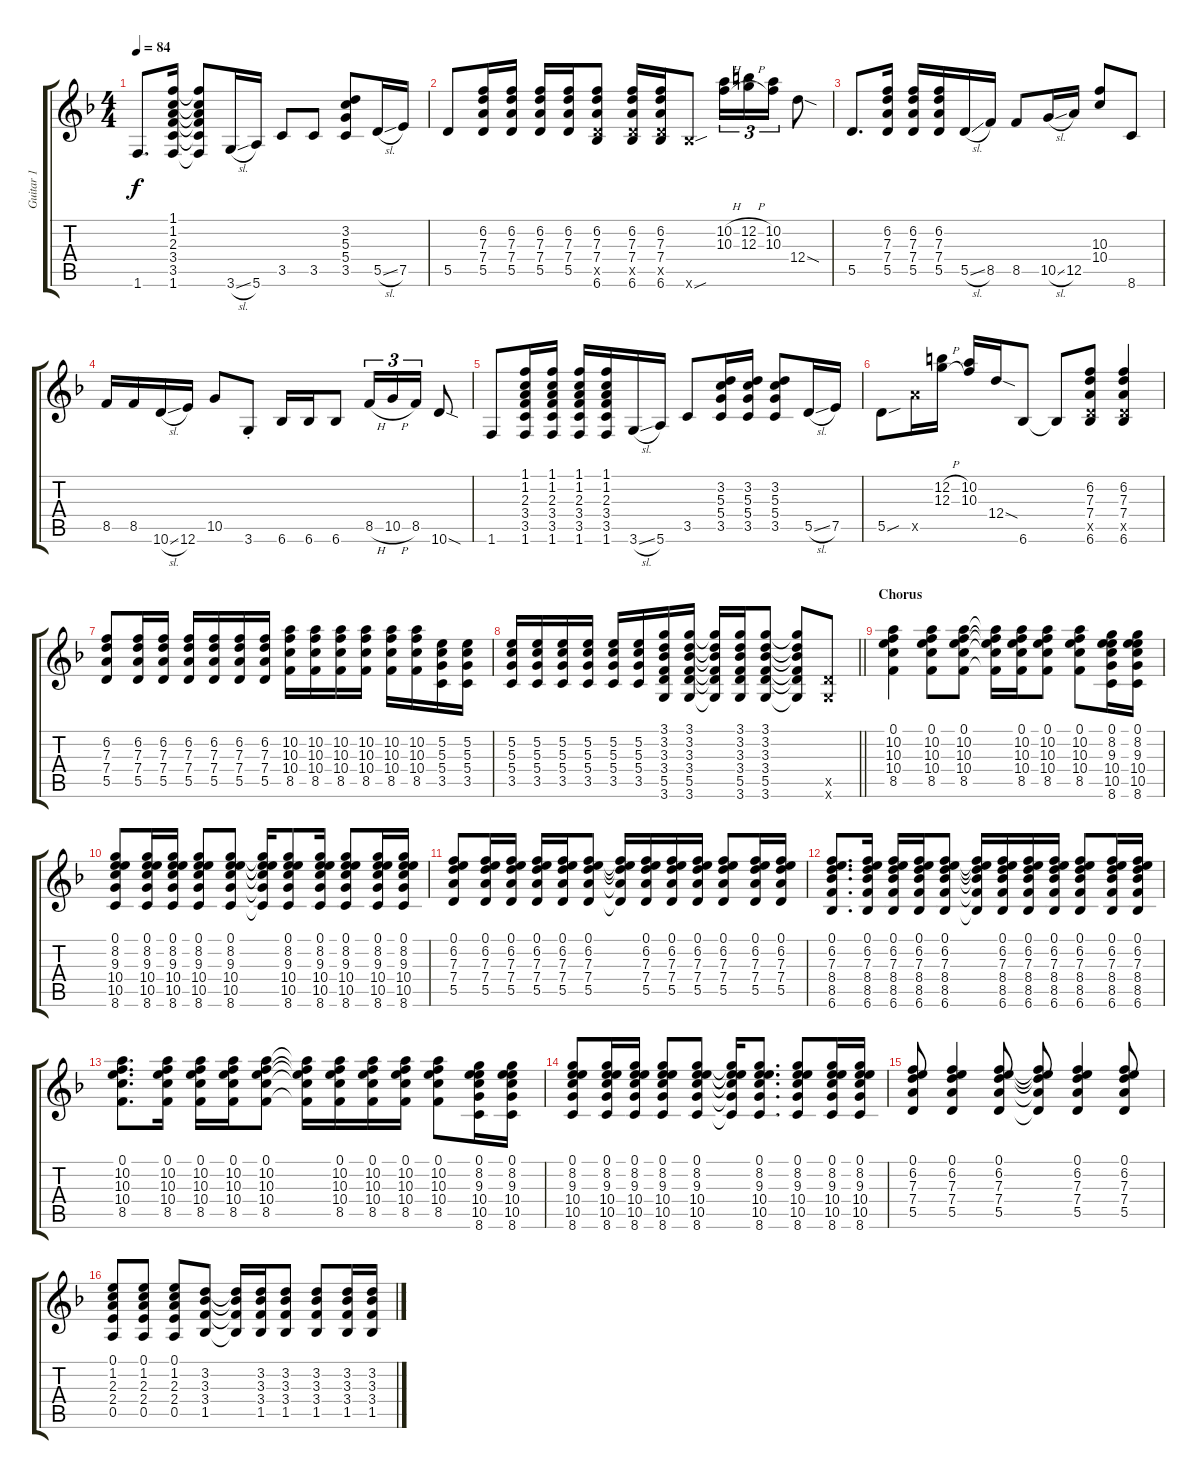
\track ("Guitar 1" "Guitar 1") {instrument electricguitarclean}
\staff {score tabs}
\tuning (E4 B3 G3 D3 A2 E2) {hide}
\ts (4 4)
\tempo 84
\clef g2
\ks f
1.6.8{d dy f} (1.1 1.2 2.3 3.4 3.5 1.6).16 (1.1{t} 1.2{t} 2.3{t} 3.4{t} 3.5{t} 1.6{t}).8 3.6{sl}.16 5.6.16 3.5.8 3.5.8 (3.2 5.3 5.4 3.5).8 5.5{sl}.16 7.5.16 |
5.5.8 (6.2 7.3 7.4 5.5).16 (6.2 7.3 7.4 5.5).16 (6.2 7.3 7.4 5.5).16 (6.2 7.3 7.4 5.5).16 (6.2 7.3 7.4 5.5{x} 6.6).8 (6.2 7.3 7.4 5.5{x} 6.6).16 (6.2 7.3 7.4 5.5{x} 6.6).16 6.6{sou x}.8 (10.2{h} 10.3{h}).16{tu (3 2)} (12.2{h} 12.3{h}).16{tu (3 2)} (10.2 10.3).16{tu (3 2)} 12.4{sod}.8 |
5.5.8{d} (6.2 7.3 7.4 5.5).16 (6.2 7.3 7.4 5.5).16 (6.2 7.3 7.4 5.5).16 5.5{sl}.16 8.5.16 8.5.8 10.5{sl}.16 12.5.16 (10.3 10.4).8 8.6.8 |
8.5.16 8.5.16 10.6{sl}.16 12.6.16 10.5.8 3.6{st}.8 6.6.16 6.6.16 6.6.8 8.5{h}.16{tu (3 2)} 10.5{h}.16{tu (3 2)} 8.5.16{tu (3 2)} 10.6{sod}.8 |
1.6.8 (1.1 1.2 2.3 3.4 3.5 1.6).16 (1.1 1.2 2.3 3.4 3.5 1.6).16 (1.1 1.2 2.3 3.4 3.5 1.6).16 (1.1 1.2 2.3 3.4 3.5 1.6).16 3.6{sl}.16 5.6.16 3.5.8 (3.2 5.3 5.4 3.5).16 (3.2 5.3 5.4 3.5).16 (3.2 5.3 5.4 3.5).8 5.5{sl}.16 7.5.16 |
5.5{sou}.8 12.5{x}.16 (12.2{h} 12.3{h}).16 (10.2 10.3).16 12.4{sod}.16 6.6.8 6.6{t}.8 (6.2 7.3 7.4 5.5{x} 6.6).8 (6.2 7.3 7.4 5.5{x} 6.6).4 |
(6.2 7.3 7.4 5.5).8 (6.2 7.3 7.4 5.5).16 (6.2 7.3 7.4 5.5).16 (6.2 7.3 7.4 5.5).16 (6.2 7.3 7.4 5.5).16 (6.2 7.3 7.4 5.5).16 (6.2 7.3 7.4 5.5).16 (10.2 10.3 10.4 8.5).16 (10.2 10.3 10.4 8.5).16 (10.2 10.3 10.4 8.5).16 (10.2 10.3 10.4 8.5).16 (10.2 10.3 10.4 8.5).16 (10.2 10.3 10.4 8.5).16 (5.2 5.3 5.4 3.5).16 (5.2 5.3 5.4 3.5).16 |
\barLineRight lightlight
(5.2 5.3 5.4 3.5).16 (5.2 5.3 5.4 3.5).16 (5.2 5.3 5.4 3.5).16 (5.2 5.3 5.4 3.5).16 (5.2 5.3 5.4 3.5).16 (5.2 5.3 5.4 3.5).16 (3.1 3.2 3.3 3.4 5.5 3.6).16 (3.1 3.2 3.3 3.4 5.5 3.6).16 (3.1{t} 3.2{t} 3.3{t} 3.4{t} 5.5{t} 3.6{t}).16 (3.1 3.2 3.3 3.4 5.5 3.6).16 (3.1 3.2 3.3 3.4 5.5 3.6).8 (3.1{t} 3.2{t} 3.3{t} 3.4{t} 5.5{t} 3.6{t}).8 (5.5{x} 3.6{x}).8 |
\section ("" "Chorus")
(0.1 10.2 10.3 10.4 8.5).4 (0.1 10.2 10.3 10.4 8.5).8 (0.1 10.2 10.3 10.4 8.5).8 (0.1{t} 10.2{t} 10.3{t} 10.4{t} 8.5{t}).16 (0.1 10.2 10.3 10.4 8.5).16 (0.1 10.2 10.3 10.4 8.5).8 (0.1 10.2 10.3 10.4 8.5).8 (0.1 8.2 9.3 10.4 10.5 8.6).16 (0.1 8.2 9.3 10.4 10.5 8.6).16 |
(0.1 8.2 9.3 10.4 10.5 8.6).8 (0.1 8.2 9.3 10.4 10.5 8.6).16 (0.1 8.2 9.3 10.4 10.5 8.6).16 (0.1 8.2 9.3 10.4 10.5 8.6).8 (0.1 8.2 9.3 10.4 10.5 8.6).8 (0.1{t} 8.2{t} 9.3{t} 10.4{t} 10.5{t} 8.6{t}).16 (0.1 8.2 9.3 10.4 10.5 8.6).8 (0.1 8.2 9.3 10.4 10.5 8.6).16 (0.1 8.2 9.3 10.4 10.5 8.6).8 (0.1 8.2 9.3 10.4 10.5 8.6).16 (0.1 8.2 9.3 10.4 10.5 8.6).16 |
(0.1 6.2 7.3 7.4 5.5).8 (0.1 6.2 7.3 7.4 5.5).16 (0.1 6.2 7.3 7.4 5.5).16 (0.1 6.2 7.3 7.4 5.5).16 (0.1 6.2 7.3 7.4 5.5).16 (0.1 6.2 7.3 7.4 5.5).8 (0.1{t} 6.2{t} 7.3{t} 7.4{t} 5.5{t}).16 (0.1 6.2 7.3 7.4 5.5).16 (0.1 6.2 7.3 7.4 5.5).16 (0.1 6.2 7.3 7.4 5.5).16 (0.1 6.2 7.3 7.4 5.5).8 (0.1 6.2 7.3 7.4 5.5).16 (0.1 6.2 7.3 7.4 5.5).16 |
(0.1 6.2 7.3 8.4 8.5 6.6).8{d} (0.1 6.2 7.3 8.4 8.5 6.6).16 (0.1 6.2 7.3 8.4 8.5 6.6).16 (0.1 6.2 7.3 8.4 8.5 6.6).16 (0.1 6.2 7.3 8.4 8.5 6.6).8 (0.1{t} 6.2{t} 7.3{t} 8.4{t} 8.5{t} 6.6{t}).16 (0.1 6.2 7.3 8.4 8.5 6.6).16 (0.1 6.2 7.3 8.4 8.5 6.6).16 (0.1 6.2 7.3 8.4 8.5 6.6).16 (0.1 6.2 7.3 8.4 8.5 6.6).8 (0.1 6.2 7.3 8.4 8.5 6.6).16 (0.1 6.2 7.3 8.4 8.5 6.6).16 |
(0.1 10.2 10.3 10.4 8.5).8{d} (0.1 10.2 10.3 10.4 8.5).16 (0.1 10.2 10.3 10.4 8.5).16 (0.1 10.2 10.3 10.4 8.5).16 (0.1 10.2 10.3 10.4 8.5).8 (0.1{t} 10.2{t} 10.3{t} 10.4{t} 8.5{t}).16 (0.1 10.2 10.3 10.4 8.5).16 (0.1 10.2 10.3 10.4 8.5).16 (0.1 10.2 10.3 10.4 8.5).16 (0.1 10.2 10.3 10.4 8.5).8 (0.1 8.2 9.3 10.4 10.5 8.6).16 (0.1 8.2 9.3 10.4 10.5 8.6).16 |
(0.1 8.2 9.3 10.4 10.5 8.6).8 (0.1 8.2 9.3 10.4 10.5 8.6).16 (0.1 8.2 9.3 10.4 10.5 8.6).16 (0.1 8.2 9.3 10.4 10.5 8.6).8 (0.1 8.2 9.3 10.4 10.5 8.6).8 (0.1{t} 8.2{t} 9.3{t} 10.4{t} 10.5{t} 8.6{t}).16 (0.1 8.2 9.3 10.4 10.5 8.6).8{d} (0.1 8.2 9.3 10.4 10.5 8.6).8 (0.1 8.2 9.3 10.4 10.5 8.6).16 (0.1 8.2 9.3 10.4 10.5 8.6).16 |
(0.1 6.2 7.3 7.4 5.5).8 (0.1 6.2 7.3 7.4 5.5).4 (0.1 6.2 7.3 7.4 5.5).8 (0.1{t} 6.2{t} 7.3{t} 7.4{t} 5.5{t}).8 (0.1 6.2 7.3 7.4 5.5).4 (0.1 6.2 7.3 7.4 5.5).8 |
(0.1 1.2 2.3 2.4 0.5).8 (0.1 1.2 2.3 2.4 0.5).8 (0.1 1.2 2.3 2.4 0.5).8 (3.2 3.3 3.4 1.5).8 (3.2{t} 3.3{t} 3.4{t} 1.5{t}).16 (3.2 3.3 3.4 1.5).16 (3.2 3.3 3.4 1.5).8 (3.2 3.3 3.4 1.5).8 (3.2 3.3 3.4 1.5).16 (3.2 3.3 3.4 1.5).16
